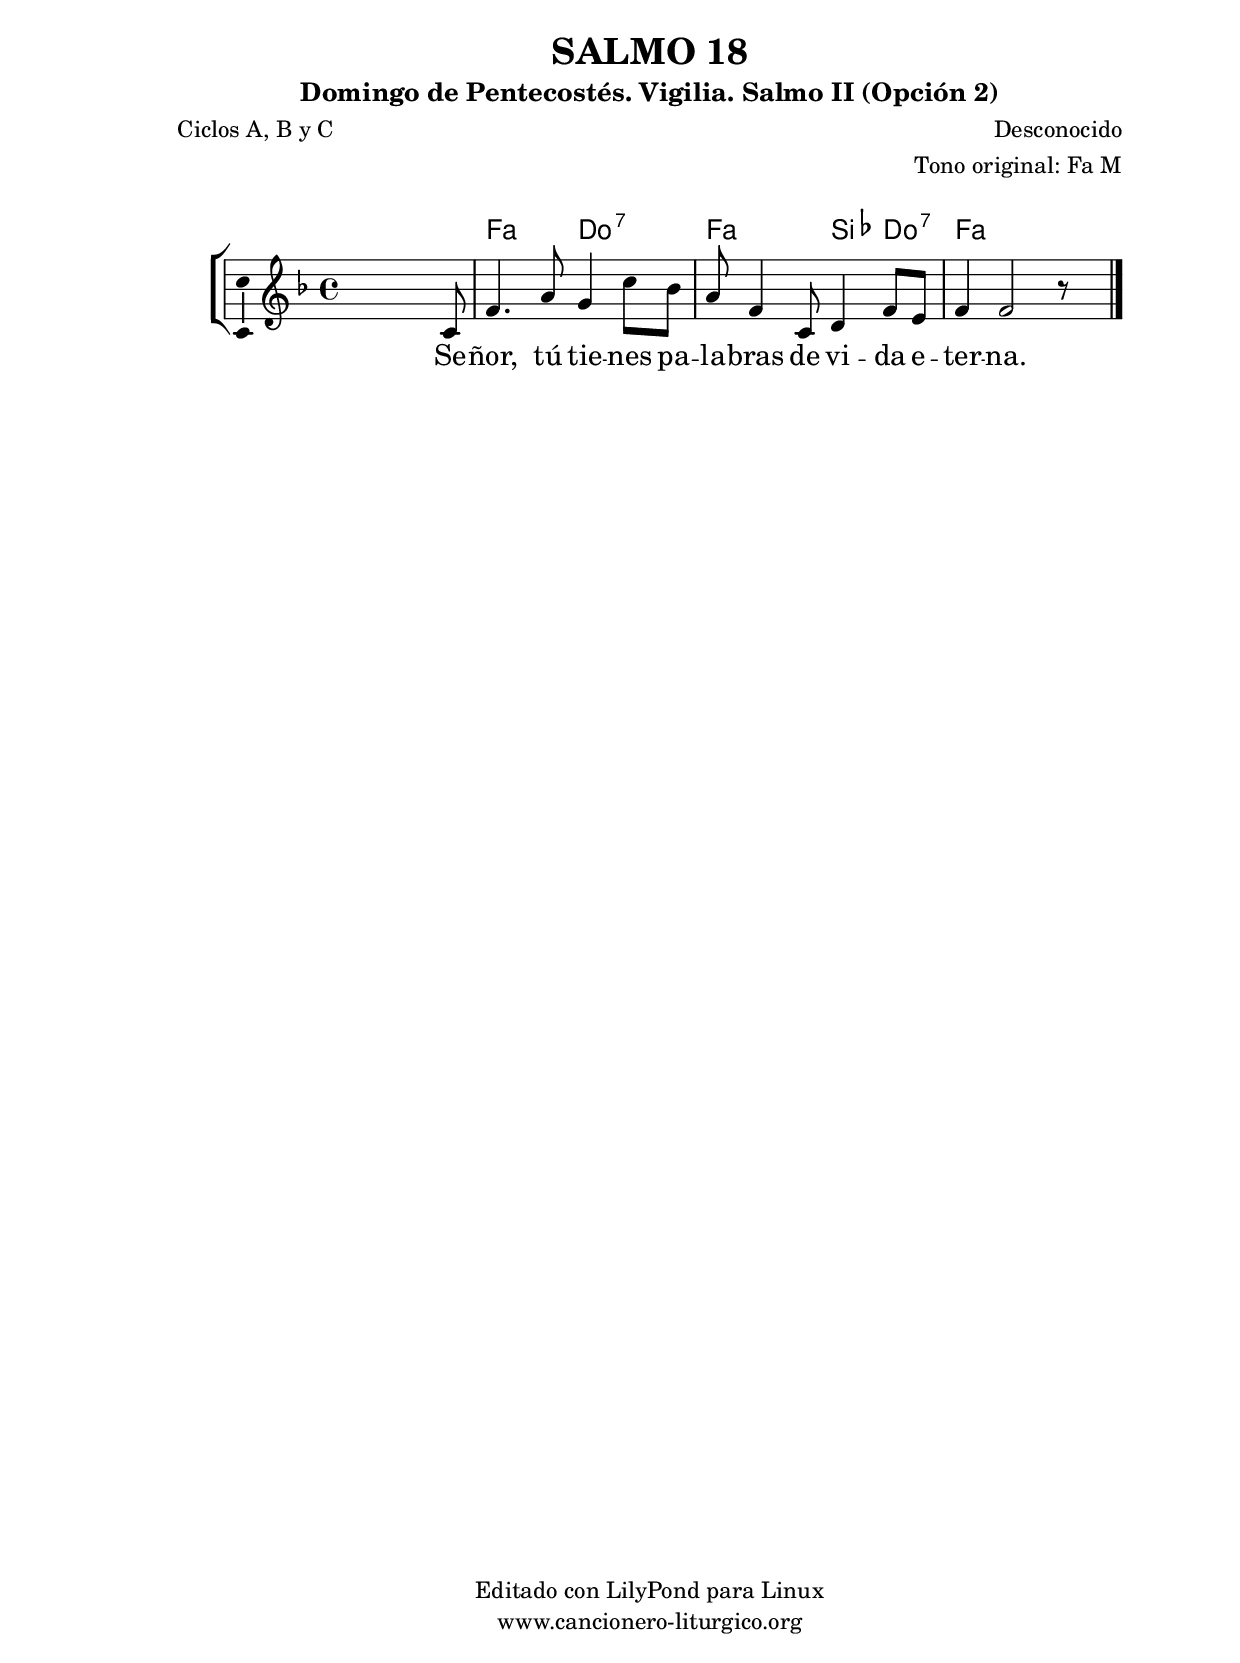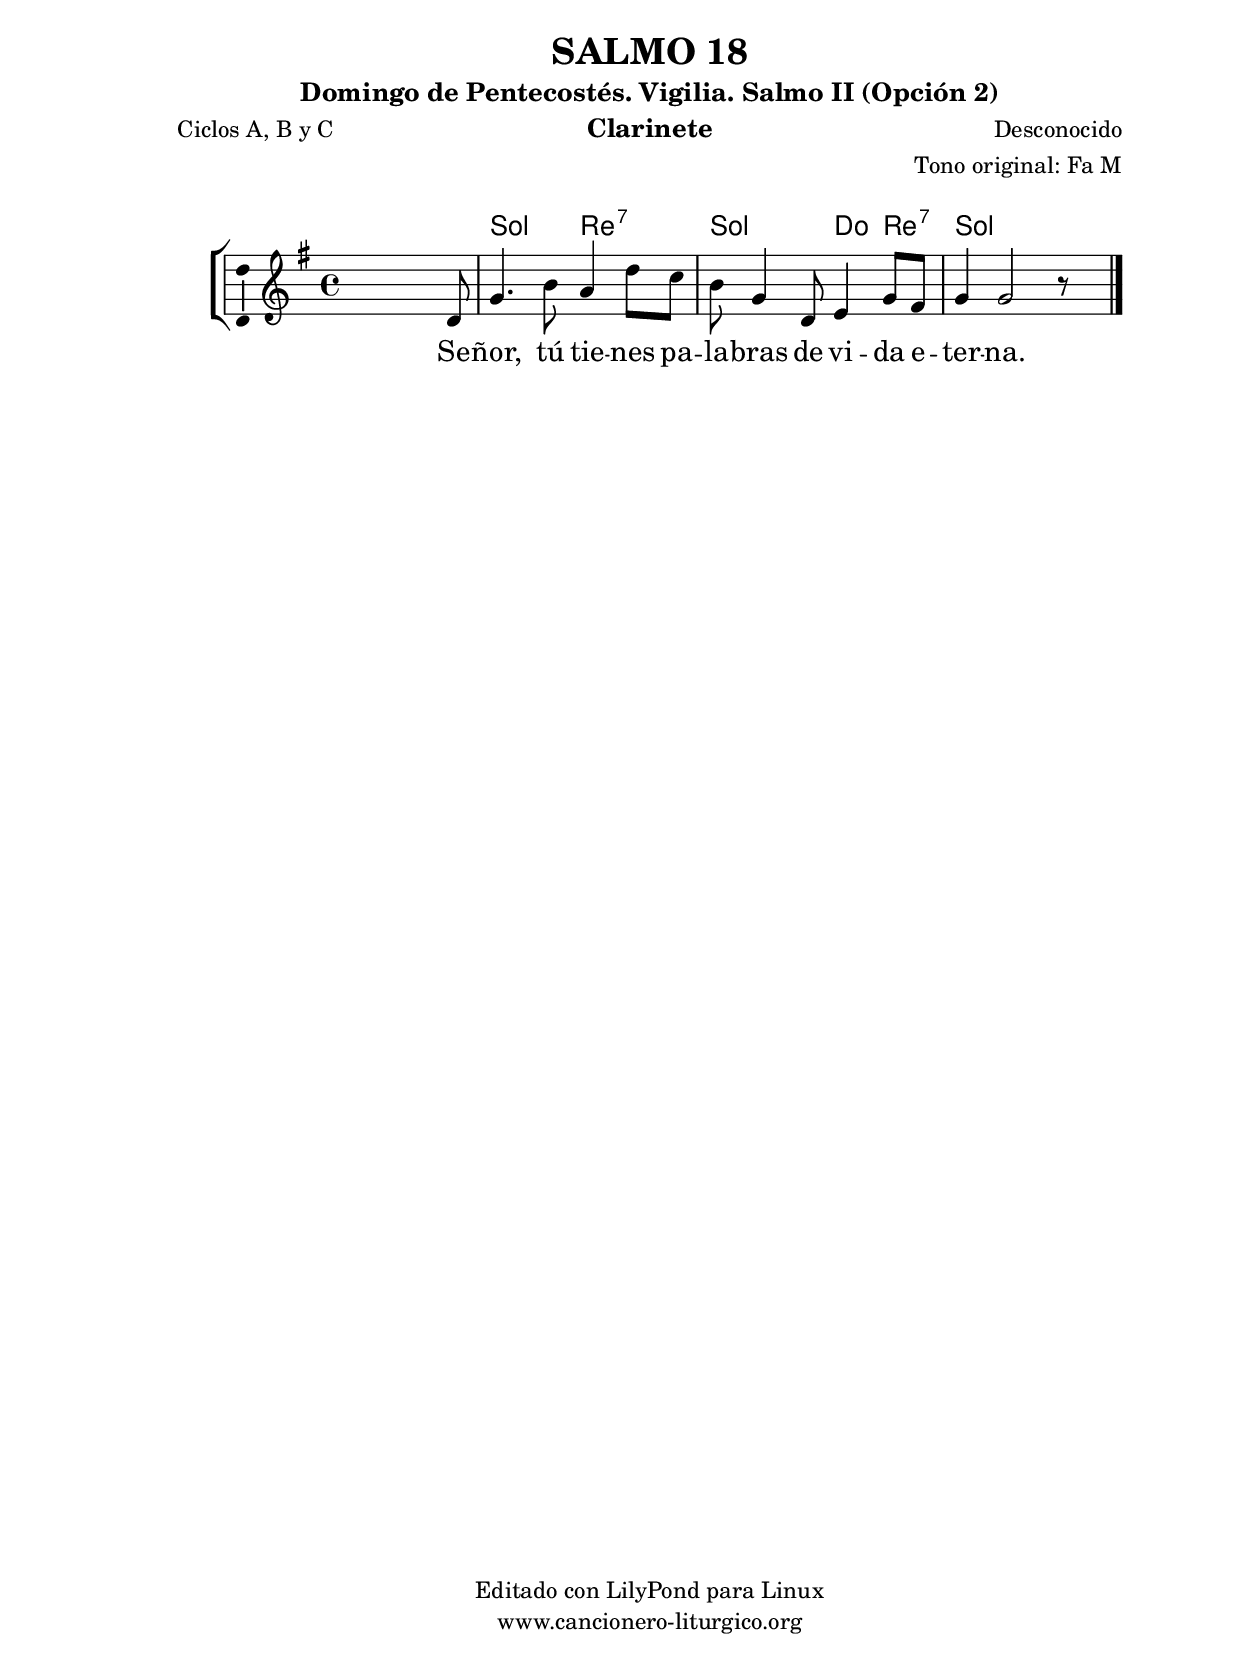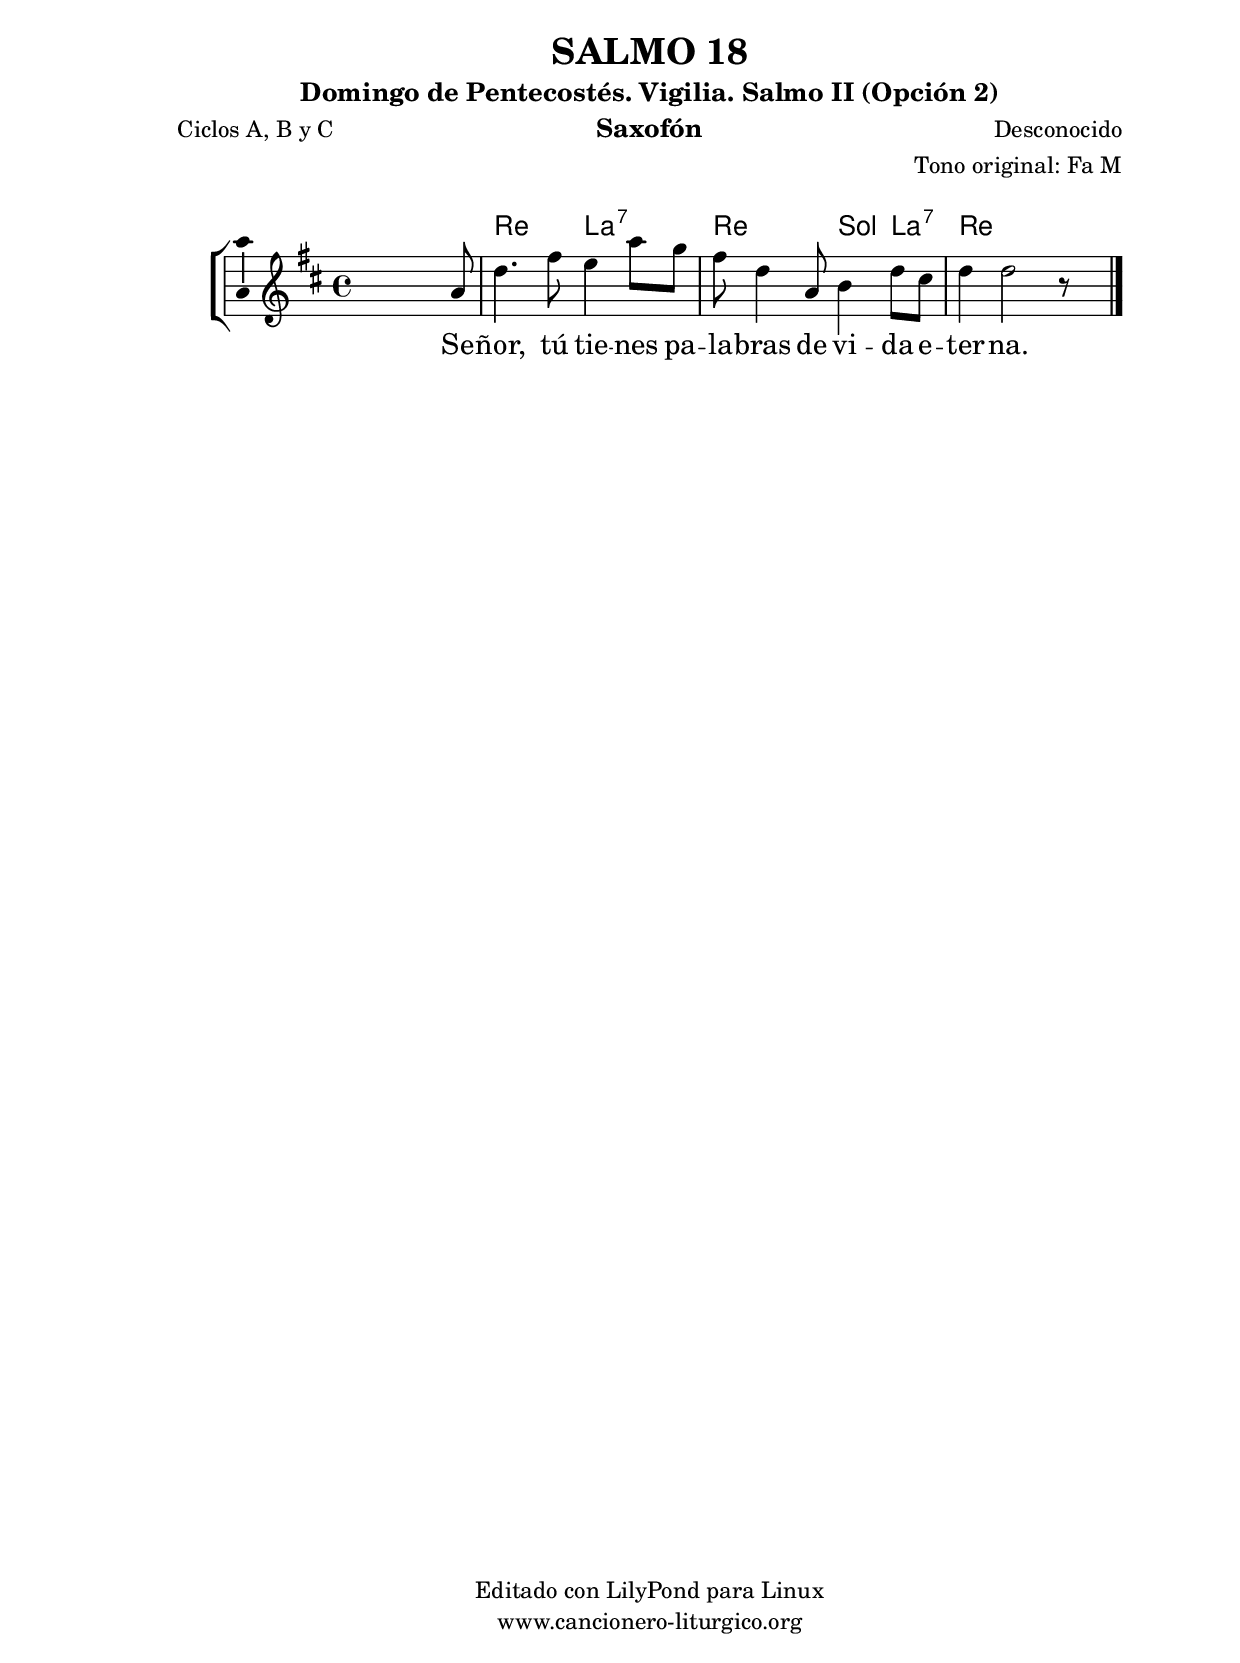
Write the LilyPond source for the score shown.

%
%para convertir .midi en .wav:
%timidity filename.midi -Ow -o finename.wav
%
%
%Para convertir de .wav a .mp3:
%lame -h -m j filename.wav
%
%
%para escuchar el midi:
%timidity nombrefichero.midi
%


%versión de lilypond para la que se ha escrito esta partitura:
\version "2.16.0"

	%Tamaño papel
	#(set-default-paper-size "a4")
	%Tamaño partitura
	#(set-global-staff-size 20)
	%No responde al pulsar sobre una nota
	#(ly:set-option 'point-and-click #f)

%parámetros del encabezamiento:
\header {
	title = "SALMO 18"
	subtitle = "Domingo de Pentecostés. Vigilia. Salmo II (Opción 2)"
	composer = "Desconocido"
	poet = "Ciclos A, B y C"
	meter = ""
	arranger = "Tono original: Fa M"
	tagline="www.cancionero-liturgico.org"
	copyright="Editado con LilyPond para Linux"
	}

%parámetros asociados al papel:
\paper  {
	oddHeaderMarkup = \markup {\fill-line { \on-the-fly #not-first-page \fromproperty #'header:title \on-the-fly #not-first-page \fromproperty #'header:composer }}
	evenHeaderMarkup = \markup {\fill-line { \fromproperty #'header:composer \fromproperty #'header:title }}
	#(set-paper-size "a4")
	print-page-number = ##f
	first-page-number = 1
	print-first-page-number = ##f
%	head-separation = 3.0 \cm
	top-margin = 2.0 \cm
	bottom-margin = 0.5\cm
%%%	bottom-margin = -1.0\cm
	left-margin = 3.0 \cm
	line-width = 16.0 \cm 
	indent = 8\mm
	interscoreline = 2.\mm
	between-system-space = 15\mm
%	para que las partituras no llenen la hoja:
	ragged-bottom = ##t
%	idem para la última hoja:
	ragged-last-bottom = ##f
%	para que las partituras llenen el ancho del papel:
	ragged-last = ##f
	after-title-space = 2.5 \cm
%page-count=1
%system-count=8

	%Flexible Vertical Spacing
%	markup-markup-spacing =
%	#'((basic-distance . 15) (minimum-distance . 15) (padding . 3))
	markup-system-spacing =
	#'((basic-distance . 15) (minimum-distance . 15) (padding . 3))
	system-system-spacing =
	#'((basic-distance . 15) (minimum-distance . 15) (padding . 3))
	score-system-spacing =
	#'((basic-distance . 15) (minimum-distance . 15) (padding . 5))
%	top-system-spacing = % header
%	#'((basic-distance . 8) (minimum-distance . 0) (padding . 3))
%	top-markup-spacing =
%	#'((basic-distance . 20) (minimum-distance . 20) (padding . 3))
	last-bottom-spacing = % footer
	#'((basic-distance . 5) (minimum-distance . 5) (padding . 3))
%	score-markup-spacing =
%	#'((basic-distance . 16) (minimum-distance . 13) (padding . 3))

	}


%parámetros que afectan a toda la partitura:
global =  {
	%clave de sol (G):
	\clef G
	%armadura:
%	\transpose c a
	\key f \major
	\tempo 4=80
	\set Score.tempoHideNote = ##t
	}


acordes = {
	\italianChords
	\chordmode {
%	\transpose c a
{

s1
f2 c:7 f bes4 c:7 f1

	}
	}
}

melodia = 
%\transpose c a
{
	\relative c'{
	\time 4/4

s2 s4 s8 c8
f4. a8 g4 c8 bes
a8 f4 c8 d4 f8 e
f4 f2 r8 s8

	\bar "|."
	}
	}


texto = \lyricmode {
Se -- ñor, tú tie -- nes pa -- la -- bras de vi -- da e -- ter -- na.
	}


acordesStaff = \context ChordNames = acordesStaff <<
	\set chordChanges = ##t
	\acordes
	>>


vozStaff = \context Voice = vozStaff
\with {\consists "Ambitus_engraver"}
<<
%	\set Staff.instrumentName = ""
%	\set Staff.shortInstrumentName = ""
%	\set Staff.midiInstrument = #"clarinet"
%	\set Staff.midiInstrument = #"cello"
%	\set Staff.midiInstrument = #"flute"
	\set Staff.midiInstrument = #"electric guitar (jazz)"
%	\set Staff.midiInstrument = #"english horn"
%	\set Staff.midiInstrument = #"violin"
%	\set Staff.midiInstrument = #"glockenspiel"
	\set Staff.midiMinimumVolume = #0.7
	\set Staff.midiMaximumVolume = #0.9
	\global
	\melodia
	>>


textoStaff = \context Lyrics = textoStaff <<
	\lyricsto vozStaff \texto
	>>

\book {
	\score {
		\context ChoirStaff {
			\override StaffGroup.SystemStartBracket #'collapse-height = #1
			\override Score.SystemStartBar #'collapse-height = #1
			<<
			\acordesStaff
			\vozStaff
			\textoStaff
			>>
			}
		\layout {
	    		\context {
				\Lyrics
				\override LyricText #'font-size = #2
				}
	   		 \context {
				\Score
				%fontSize = #3
				\override StaffSymbol #'staff-space = #(magstep +3)
				%\override Beam #'thickness = #0.55
				%\override SpacingSpanner #'spacing-increment = #1.0
				%\override Slur #'height-limit = #1.5
				}
			}
		}
	\score {
		\unfoldRepeats
		\context ChoirStaff {
			<<
			\acordesStaff
			\vozStaff
			>>
			}
		\midi {
	  		\context {
	  			\Score
				tempoWholesPerMinute = #(ly:make-moment 70 4)
				}
			}
		}
	}

%Partitura para clarinete
#(define output-suffix "C")
\book {
	\header{
		instrument = "Clarinete"
		}
	\score {
		\context ChoirStaff {
			\override StaffGroup.SystemStartBracket #'collapse-height = #1
			\override Score.SystemStartBar #'collapse-height = #1
\transpose c d
			<<
			\acordesStaff
			\vozStaff
			\textoStaff
			>>
			}
		\layout {
	    		\context {
				\Lyrics
				\override LyricText #'font-size = #2
				}
	   		 \context {
				\Score
				%fontSize = #3
				\override StaffSymbol #'staff-space = #(magstep +3)
				%\override Beam #'thickness = #0.55
				%\override SpacingSpanner #'spacing-increment = #1.0
				%\override Slur #'height-limit = #1.5
				}
			}
		}
	}

%Partitura para saxofón
#(define output-suffix "S")
\book {
	\header{
		instrument = "Saxofón"
		}
	\score {
		\context ChoirStaff {
			\override StaffGroup.SystemStartBracket #'collapse-height = #1
			\override Score.SystemStartBar #'collapse-height = #1
\transpose c a
			<<
			\acordesStaff
			\vozStaff
			\textoStaff
			>>
			}
		\layout {
	    		\context {
				\Lyrics
				\override LyricText #'font-size = #2
				}
	   		 \context {
				\Score
				%fontSize = #3
				\override StaffSymbol #'staff-space = #(magstep +3)
				%\override Beam #'thickness = #0.55
				%\override SpacingSpanner #'spacing-increment = #1.0
				%\override Slur #'height-limit = #1.5
				}
			}
		}
	}

